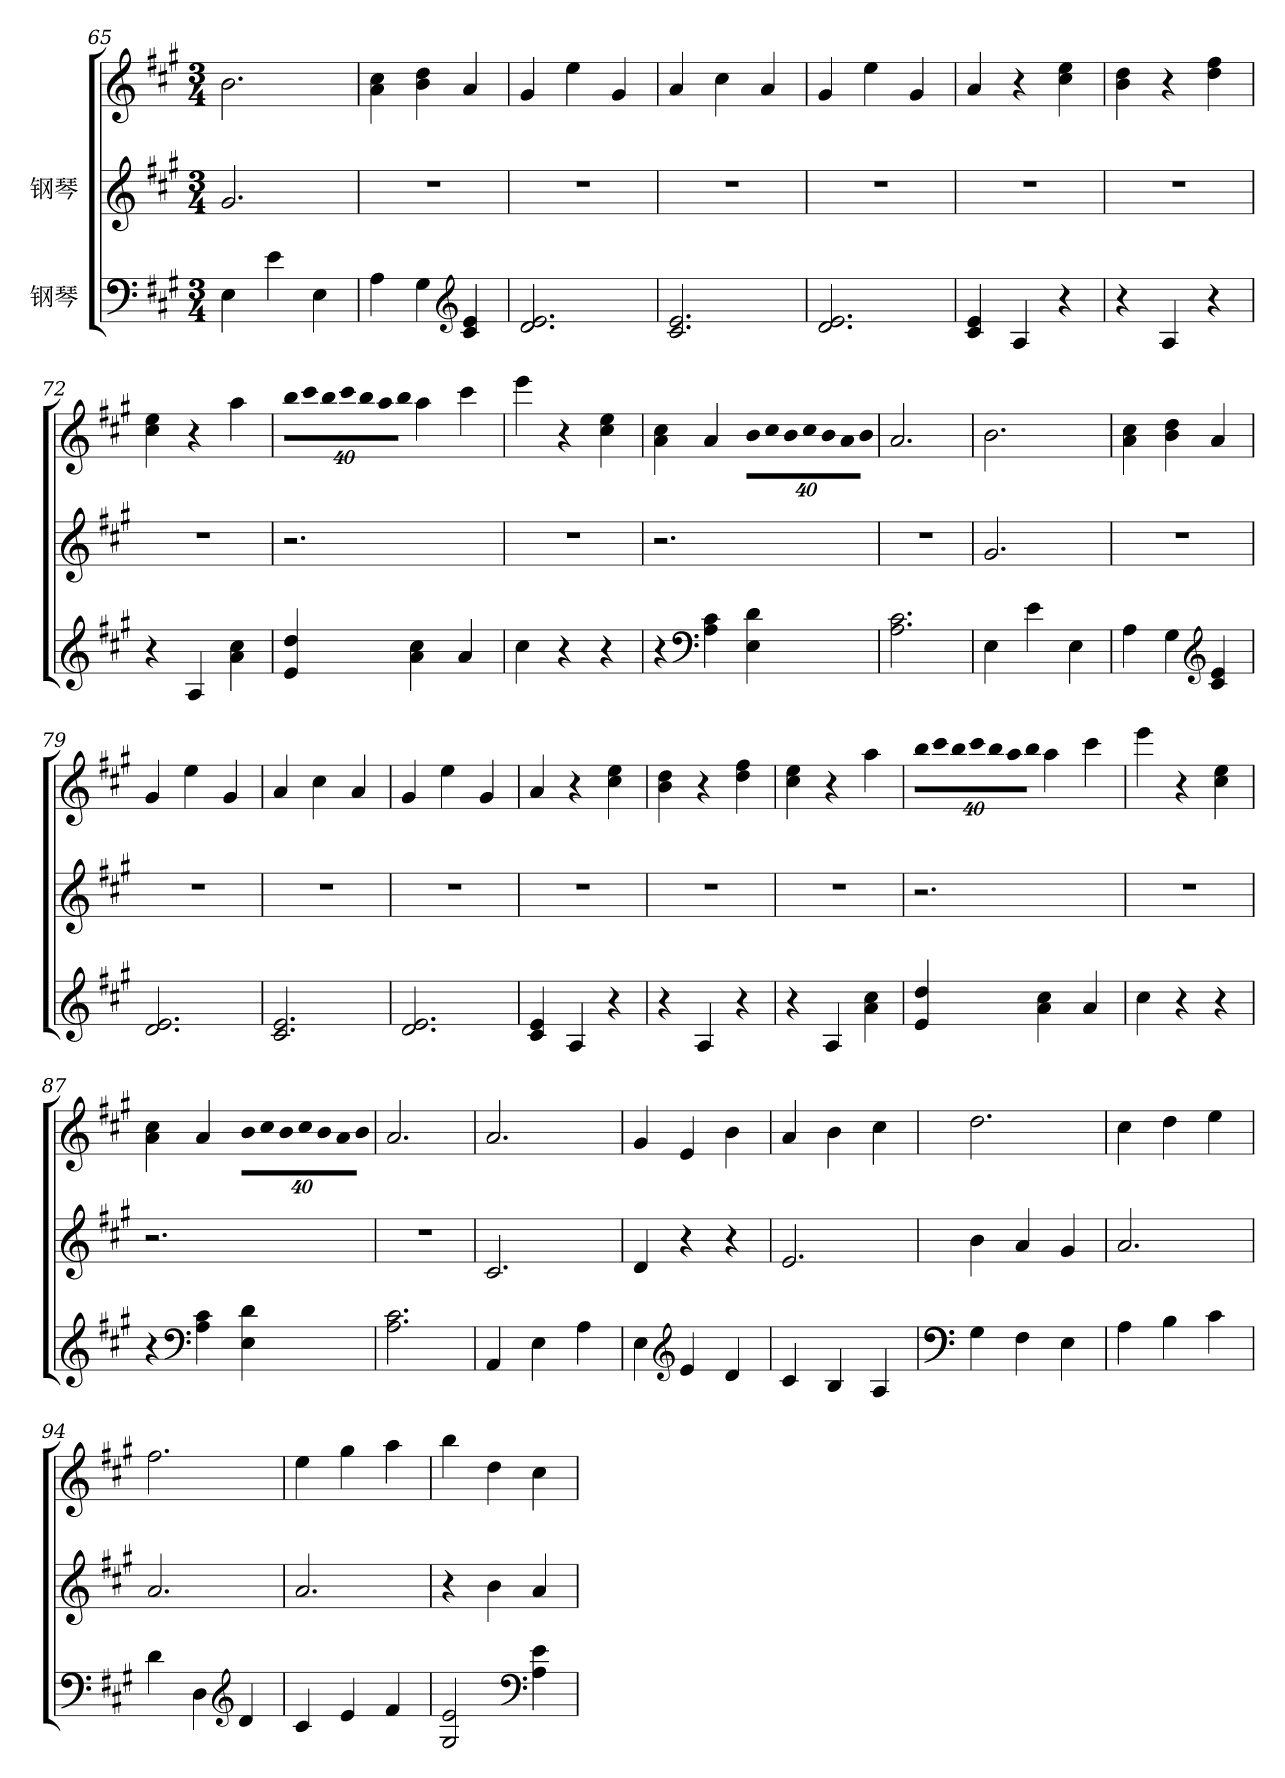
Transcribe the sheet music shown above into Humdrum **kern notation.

**kern	**kern	**kern
*part2	*part1	*part1
*staff3	*staff2	*staff1
*I"钢琴	*I"钢琴	*
*clefF4	*clefG2	*clefG2
*k[f#c#g#]	*k[f#c#g#]	*k[f#c#g#]
*M3/4	*M3/4	*M3/4
=65	=65	=65
4E\	2.g#/	2.b\
4e\	.	.
4E\	.	.
=66	=66	=66
4A\	2.r	4a\ 4cc#\
4G#\	.	4b\ 4dd\
*clefG2	*	*
4c#/ 4e/	.	4a/
=67	=67	=67
2.d/ 2.e/	2.r	4g#/
.	.	4ee\
.	.	4g#/
=68	=68	=68
2.c#/ 2.e/	2.r	4a/
.	.	4cc#\
.	.	4a/
=69	=69	=69
2.d/ 2.e/	2.r	4g#/
.	.	4ee\
.	.	4g#/
=70	=70	=70
4c#/ 4e/	2.r	4a/
4A/	.	4r
4r	.	4cc#\ 4ee\
=71	=71	=71
4r	2.r	4b\ 4dd\
4A/	.	4r
4r	.	4dd\ 4ff#\
!!LO:LB:g=z
=72	=72	=72
4r	2.r	4cc#\ 4ee\
4A/	.	4r
4a\ 4cc#\	.	4aa\
=73	=73	=73
*	*	*Xbrackettup
!	!	!LO:N:vis=32
4e/ 4dd/	2.r	640%23bb\LLL
!	!	!LO:N:vis=32
.	.	640%23ccc#\
!	!	!LO:N:vis=32
.	.	640%23bb\
!	!	!LO:N:vis=32
.	.	640%23ccc#\
!	!	!LO:N:vis=32
.	.	640%23bb\
!	!	!LO:N:vis=32
.	.	640%23aa\
!	!	!LO:N:vis=32
.	.	640%23bb\JJJ
4a\ 4cc#\	.	.
.	.	4aa\
4a/	.	.
.	.	4ccc#\
640ryy	640ryy	.
=74	=74	=74
4cc#\	2.r	4eee\
4r	.	4r
4r	.	4cc#\ 4ee\
=75	=75	=75
4r	2.r	4a\ 4cc#\
*clefF4	*	*
4A\ 4c#\	.	4a/
!	!	!LO:N:vis=32
4E\ 4d\	.	640%23b\LLL
!	!	!LO:N:vis=32
.	.	640%23cc#\
!	!	!LO:N:vis=32
.	.	640%23b\
!	!	!LO:N:vis=32
.	.	640%23cc#\
!	!	!LO:N:vis=32
.	.	640%23b\
!	!	!LO:N:vis=32
.	.	640%23a\
!	!	!LO:N:vis=32
.	.	640%23b\JJJ
640ryy	640ryy	.
=76	=76	=76
2.A\ 2.c#\	2.r	2.a/
=77	=77	=77
4E\	2.g#/	2.b\
4e\	.	.
4E\	.	.
!!LO:LB:g=z
=78	=78	=78
4A\	2.r	4a\ 4cc#\
4G#\	.	4b\ 4dd\
*clefG2	*	*
4c#/ 4e/	.	4a/
=79	=79	=79
2.d/ 2.e/	2.r	4g#/
.	.	4ee\
.	.	4g#/
=80	=80	=80
2.c#/ 2.e/	2.r	4a/
.	.	4cc#\
.	.	4a/
=81	=81	=81
2.d/ 2.e/	2.r	4g#/
.	.	4ee\
.	.	4g#/
=82	=82	=82
4c#/ 4e/	2.r	4a/
4A/	.	4r
4r	.	4cc#\ 4ee\
=83	=83	=83
4r	2.r	4b\ 4dd\
4A/	.	4r
4r	.	4dd\ 4ff#\
=84	=84	=84
4r	2.r	4cc#\ 4ee\
4A/	.	4r
4a\ 4cc#\	.	4aa\
!!LO:LB:g=z
=85	=85	=85
!	!	!LO:N:vis=32
4e/ 4dd/	2.r	640%23bb\LLL
!	!	!LO:N:vis=32
.	.	640%23ccc#\
!	!	!LO:N:vis=32
.	.	640%23bb\
!	!	!LO:N:vis=32
.	.	640%23ccc#\
!	!	!LO:N:vis=32
.	.	640%23bb\
!	!	!LO:N:vis=32
.	.	640%23aa\
!	!	!LO:N:vis=32
.	.	640%23bb\JJJ
4a\ 4cc#\	.	.
.	.	4aa\
4a/	.	.
.	.	4ccc#\
640ryy	640ryy	.
=86	=86	=86
4cc#\	2.r	4eee\
4r	.	4r
4r	.	4cc#\ 4ee\
=87	=87	=87
4r	2.r	4a\ 4cc#\
*clefF4	*	*
4A\ 4c#\	.	4a/
!	!	!LO:N:vis=32
4E\ 4d\	.	640%23b\LLL
!	!	!LO:N:vis=32
.	.	640%23cc#\
!	!	!LO:N:vis=32
.	.	640%23b\
!	!	!LO:N:vis=32
.	.	640%23cc#\
!	!	!LO:N:vis=32
.	.	640%23b\
!	!	!LO:N:vis=32
.	.	640%23a\
!	!	!LO:N:vis=32
.	.	640%23b\JJJ
640ryy	640ryy	.
=88	=88	=88
2.A\ 2.c#\	2.r	2.a/
=89	=89	=89
4AA/	2.c#/	2.a/
4E\	.	.
4A\	.	.
=90	=90	=90
4E\	4d/	4g#/
*clefG2	*	*
4e/	4r	4e/
4d/	4r	4b\
!!LO:PB:g=z
=91	=91	=91
4c#/	2.e/	4a/
4B/	.	4b\
4A/	.	4cc#\
=92	=92	=92
*clefF4	*	*
4G#\	4b\	2.dd\
4F#\	4a/	.
4E\	4g#/	.
=93	=93	=93
4A\	2.a/	4cc#\
4B\	.	4dd\
4c#\	.	4ee\
=94	=94	=94
4d\	2.a/	2.ff#\
4D\	.	.
*clefG2	*	*
4d/	.	.
=95	=95	=95
4c#/	2.a/	4ee\
4e/	.	4gg#\
4f#/	.	4aa\
=96	=96	=96
2G#/ 2e/	4r	4bb\
.	4b\	4dd\
*clefF4	*	*
4A\ 4e\	4a/	4cc#\
=	=	=
*-	*-	*-
